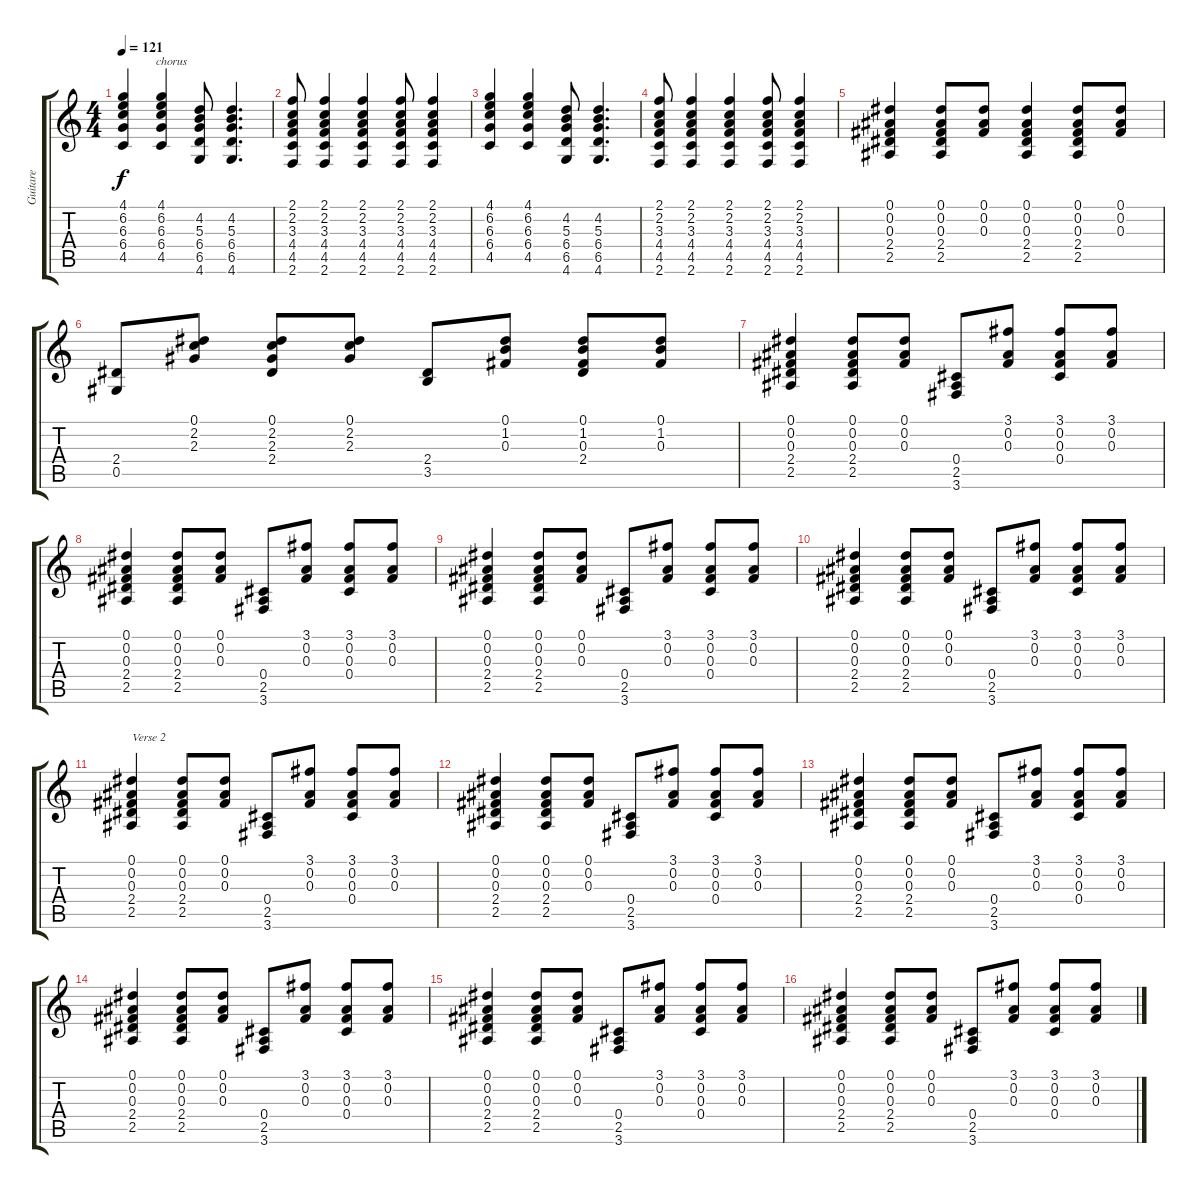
\track ("Guitare" "Guitare") {instrument acousticguitarsteel}
\staff {score tabs}
\tuning (Eb4 Bb3 Gb3 Db3 Ab2 Eb2) {hide}
\ts (4 4)
\tempo 121
\clef g2
\ks c
(4.1 6.2 6.3 6.4 4.5).4{txt "           chorus" dy f} (4.1 6.2 6.3 6.4 4.5).4 (4.2 5.3 6.4 6.5 4.6).8 (4.2 5.3 6.4 6.5 4.6).4{d} |
(2.1 2.2 3.3 4.4 4.5 2.6).8 (2.1 2.2 3.3 4.4 4.5 2.6).4 (2.1 2.2 3.3 4.4 4.5 2.6).4 (2.1 2.2 3.3 4.4 4.5 2.6).8 (2.1 2.2 3.3 4.4 4.5 2.6).4 |
(4.1 6.2 6.3 6.4 4.5).4 (4.1 6.2 6.3 6.4 4.5).4 (4.2 5.3 6.4 6.5 4.6).8 (4.2 5.3 6.4 6.5 4.6).4{d} |
(2.1 2.2 3.3 4.4 4.5 2.6).8 (2.1 2.2 3.3 4.4 4.5 2.6).4 (2.1 2.2 3.3 4.4 4.5 2.6).4 (2.1 2.2 3.3 4.4 4.5 2.6).8 (2.1 2.2 3.3 4.4 4.5 2.6).4 |
(0.1 0.2 0.3 2.4 2.5).4 (0.1 0.2 0.3 2.4 2.5).8 (0.1 0.2 0.3).8 (0.1 0.2 0.3 2.4 2.5).4 (0.1 0.2 0.3 2.4 2.5).8 (0.1 0.2 0.3).8 |
(2.4 0.5).8 (0.1 2.2 2.3).8 (0.1 2.2 2.3 2.4).8 (0.1 2.2 2.3).8 (2.4 3.5).8 (0.1 1.2 0.3).8 (0.1 1.2 0.3 2.4).8 (0.1 1.2 0.3).8 |
(0.1 0.2 0.3 2.4 2.5).4 (0.1 0.2 0.3 2.4 2.5).8 (0.1 0.2 0.3).8 (0.4 2.5 3.6).8 (3.1 0.2 0.3).8 (3.1 0.2 0.3 0.4).8 (3.1 0.2 0.3).8 |
(0.1 0.2 0.3 2.4 2.5).4 (0.1 0.2 0.3 2.4 2.5).8 (0.1 0.2 0.3).8 (0.4 2.5 3.6).8 (3.1 0.2 0.3).8 (3.1 0.2 0.3 0.4).8 (3.1 0.2 0.3).8 |
(0.1 0.2 0.3 2.4 2.5).4 (0.1 0.2 0.3 2.4 2.5).8 (0.1 0.2 0.3).8 (0.4 2.5 3.6).8 (3.1 0.2 0.3).8 (3.1 0.2 0.3 0.4).8 (3.1 0.2 0.3).8 |
(0.1 0.2 0.3 2.4 2.5).4 (0.1 0.2 0.3 2.4 2.5).8 (0.1 0.2 0.3).8 (0.4 2.5 3.6).8 (3.1 0.2 0.3).8 (3.1 0.2 0.3 0.4).8 (3.1 0.2 0.3).8 |
(0.1 0.2 0.3 2.4 2.5).4{txt "Verse 2"} (0.1 0.2 0.3 2.4 2.5).8 (0.1 0.2 0.3).8 (0.4 2.5 3.6).8 (3.1 0.2 0.3).8 (3.1 0.2 0.3 0.4).8 (3.1 0.2 0.3).8 |
(0.1 0.2 0.3 2.4 2.5).4 (0.1 0.2 0.3 2.4 2.5).8 (0.1 0.2 0.3).8 (0.4 2.5 3.6).8 (3.1 0.2 0.3).8 (3.1 0.2 0.3 0.4).8 (3.1 0.2 0.3).8 |
(0.1 0.2 0.3 2.4 2.5).4 (0.1 0.2 0.3 2.4 2.5).8 (0.1 0.2 0.3).8 (0.4 2.5 3.6).8 (3.1 0.2 0.3).8 (3.1 0.2 0.3 0.4).8 (3.1 0.2 0.3).8 |
(0.1 0.2 0.3 2.4 2.5).4 (0.1 0.2 0.3 2.4 2.5).8 (0.1 0.2 0.3).8 (0.4 2.5 3.6).8 (3.1 0.2 0.3).8 (3.1 0.2 0.3 0.4).8 (3.1 0.2 0.3).8 |
(0.1 0.2 0.3 2.4 2.5).4 (0.1 0.2 0.3 2.4 2.5).8 (0.1 0.2 0.3).8 (0.4 2.5 3.6).8 (3.1 0.2 0.3).8 (3.1 0.2 0.3 0.4).8 (3.1 0.2 0.3).8 |
(0.1 0.2 0.3 2.4 2.5).4 (0.1 0.2 0.3 2.4 2.5).8 (0.1 0.2 0.3).8 (0.4 2.5 3.6).8 (3.1 0.2 0.3).8 (3.1 0.2 0.3 0.4).8 (3.1 0.2 0.3).8
